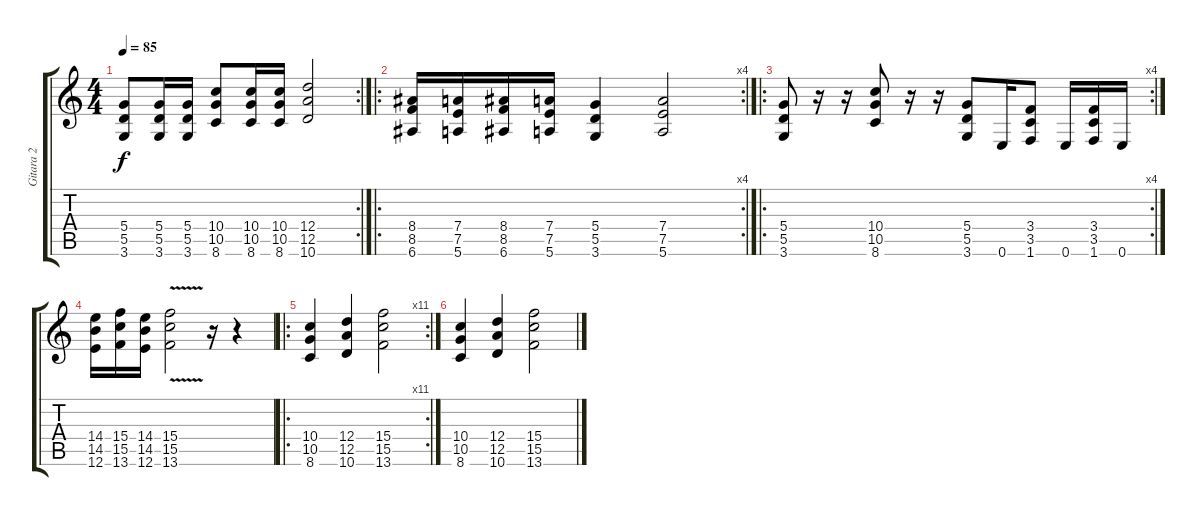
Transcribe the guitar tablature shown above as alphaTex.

\track ("Gitara 2" "Gitara 2") {instrument overdrivenguitar}
\staff {score tabs}
\tuning (E4 B3 G3 D3 A2 E2) {hide}
\rc 2
\ts (4 4)
\tempo 85
\clef g2
\ks c
(5.4 5.5 3.6).8{dy f} (5.4 5.5 3.6).16 (5.4 5.5 3.6).16 (10.4 10.5 8.6).8 (10.4 10.5 8.6).16 (10.4 10.5 8.6).16 (12.4 12.5 10.6).2 |
\ro
\rc 4
(8.4 8.5 6.6).16 (7.4 7.5 5.6).16 (8.4 8.5 6.6).16 (7.4 7.5 5.6).16 (5.4 5.5 3.6).4 (7.4 7.5 5.6).2 |
\ro
\rc 4
(5.4 5.5 3.6).8 r.16 r.16 (10.4 10.5 8.6).8 r.16 r.16 (5.4 5.5 3.6).8 0.6.16 (3.4 3.5 1.6).8 0.6.16 (3.4 3.5 1.6).16 0.6.16 |
(14.4 14.5 12.6).16 (15.4 15.5 13.6).16 (14.4 14.5 12.6).16 (15.4{v} 15.5{v} 13.6{v}).2 r.16 r.4 |
\ro
\rc 11
(10.4 10.5 8.6).4 (12.4 12.5 10.6).4 (15.4 15.5 13.6).2 |
(10.4 10.5 8.6).4 (12.4 12.5 10.6).4 (15.4 15.5 13.6).2
